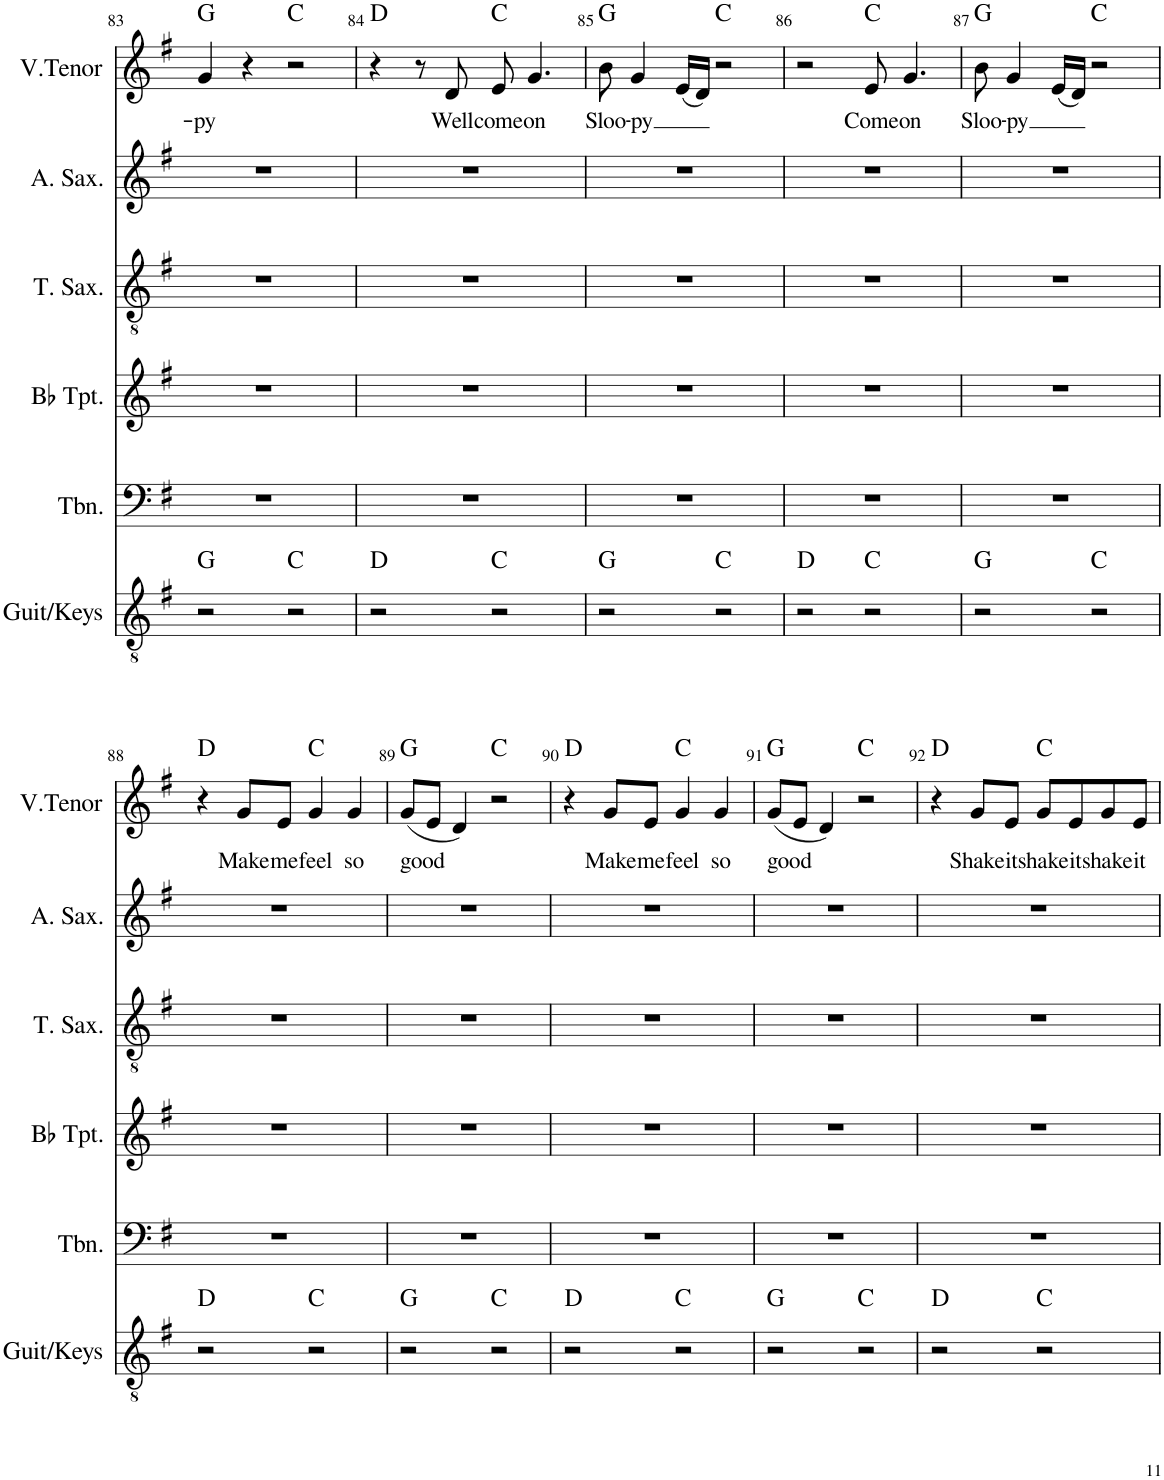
**kern	**harte	**kern	**kern	**kern	**kern	**kern	**text	**harte
*part6	*part6	*part5	*part4	*part3	*part2	*part1	*part1	*part1
*staff6	*	*staff5	*staff4	*staff3	*staff2	*staff1	*staff1	*
*I"Guit/Keys	*	*I"Trombone	*I"Bb Trumpet	*I"Tenor Saxophone	*I"Alto Saxophone	*I"V. Tenor	*	*
*I'Guit/Keys	*	*I'Tbn.	*I'Bb Tpt.	*I'T. Sax.	*I'A. Sax.	*I'V.Tenor	*	*
!!LO:PB:g=z
*clefGv2	*	*clefF4	*clefG2	*clefGv2	*clefG2	*clefG2	*	*
*	*	*	*ITrd1c2	*ITrd8c14	*ITrd5c9	*	*	*
*k[f#]	*	*k[f#]	*k[f#]	*k[f#]	*k[f#]	*k[f#]	*	*
*M4/4	*	*M4/4	*M4/4	*M4/4	*M4/4	*M4/4	*	*
=83	=83	=83	=83	=83	=83	=83	=83	=83
!	!	!	!	!	!	!	!LO:LY:b	!
2r	G:maj	1r	1r	1r	1r	4g/	-py	G:maj
.	.	.	.	.	.	4r	.	.
2r	C:maj	.	.	.	.	2r	.	C:maj
=84	=84	=84	=84	=84	=84	=84	=84	=84
2r	D:maj	1r	1r	1r	1r	4r	.	D:maj
.	.	.	.	.	.	8r	.	.
!	!	!	!	!	!	!	!LO:LY:b	!
.	.	.	.	.	.	8d/	Well	.
!	!	!	!	!	!	!	!LO:LY:b	!
2r	C:maj	.	.	.	.	8e/	come	C:maj
!	!	!	!	!	!	!	!LO:LY:b	!
.	.	.	.	.	.	4.g/	on	.
=85	=85	=85	=85	=85	=85	=85	=85	=85
!	!	!	!	!	!	!	!LO:LY:b	!
2r	G:maj	1r	1r	1r	1r	8b\	Sloo-	G:maj
!	!	!	!	!	!	!	!LO:LY:b	!
.	.	.	.	.	.	4g/	-py	.
.	.	.	.	.	.	(16e/LL	.	.
.	.	.	.	.	.	16d/JJ)	.	.
2r	C:maj	.	.	.	.	2r	.	C:maj
=86	=86	=86	=86	=86	=86	=86	=86	=86
2r	D:maj	1r	1r	1r	1r	2r	.	.
!	!	!	!	!	!	!	!LO:LY:b	!
2r	C:maj	.	.	.	.	8e/	Come	C:maj
!	!	!	!	!	!	!	!LO:LY:b	!
.	.	.	.	.	.	4.g/	on	.
=87	=87	=87	=87	=87	=87	=87	=87	=87
!	!	!	!	!	!	!	!LO:LY:b	!
2r	G:maj	1r	1r	1r	1r	8b\	Sloo-	G:maj
!	!	!	!	!	!	!	!LO:LY:b	!
.	.	.	.	.	.	4g/	-py	.
.	.	.	.	.	.	(16e/LL	.	.
.	.	.	.	.	.	16d/JJ)	.	.
2r	C:maj	.	.	.	.	2r	.	C:maj
!!LO:LB:g=z
=88	=88	=88	=88	=88	=88	=88	=88	=88
2r	D:maj	1r	1r	1r	1r	4r	.	D:maj
!	!	!	!	!	!	!	!LO:LY:b	!
.	.	.	.	.	.	8g/L	Make	.
!	!	!	!	!	!	!	!LO:LY:b	!
.	.	.	.	.	.	8e/J	me	.
!	!	!	!	!	!	!	!LO:LY:b	!
2r	C:maj	.	.	.	.	4g/	feel	C:maj
!	!	!	!	!	!	!	!LO:LY:b	!
.	.	.	.	.	.	4g/	so	.
=89	=89	=89	=89	=89	=89	=89	=89	=89
!	!	!	!	!	!	!	!LO:LY:b	!
2r	G:maj	1r	1r	1r	1r	(8g/L	good	G:maj
.	.	.	.	.	.	8e/J	.	.
.	.	.	.	.	.	4d/)	.	.
2r	C:maj	.	.	.	.	2r	.	C:maj
=90	=90	=90	=90	=90	=90	=90	=90	=90
2r	D:maj	1r	1r	1r	1r	4r	.	D:maj
!	!	!	!	!	!	!	!LO:LY:b	!
.	.	.	.	.	.	8g/L	Make	.
!	!	!	!	!	!	!	!LO:LY:b	!
.	.	.	.	.	.	8e/J	me	.
!	!	!	!	!	!	!	!LO:LY:b	!
2r	C:maj	.	.	.	.	4g/	feel	C:maj
!	!	!	!	!	!	!	!LO:LY:b	!
.	.	.	.	.	.	4g/	so	.
=91	=91	=91	=91	=91	=91	=91	=91	=91
!	!	!	!	!	!	!	!LO:LY:b	!
2r	G:maj	1r	1r	1r	1r	(8g/L	good	G:maj
.	.	.	.	.	.	8e/J	.	.
.	.	.	.	.	.	4d/)	.	.
2r	C:maj	.	.	.	.	2r	.	C:maj
=92	=92	=92	=92	=92	=92	=92	=92	=92
2r	D:maj	1r	1r	1r	1r	4r	.	D:maj
!	!	!	!	!	!	!	!LO:LY:b	!
.	.	.	.	.	.	8g/L	Shake	.
!	!	!	!	!	!	!	!LO:LY:b	!
.	.	.	.	.	.	8e/J	it	.
!	!	!	!	!	!	!	!LO:LY:b	!
2r	C:maj	.	.	.	.	8g/L	shake	C:maj
!	!	!	!	!	!	!	!LO:LY:b	!
.	.	.	.	.	.	8e/	it	.
!	!	!	!	!	!	!	!LO:LY:b	!
.	.	.	.	.	.	8g/	shake	.
!	!	!	!	!	!	!	!LO:LY:b	!
.	.	.	.	.	.	8e/J	it	.
=	=	=	=	=	=	=	=	=
*-	*-	*-	*-	*-	*-	*-	*-	*-
